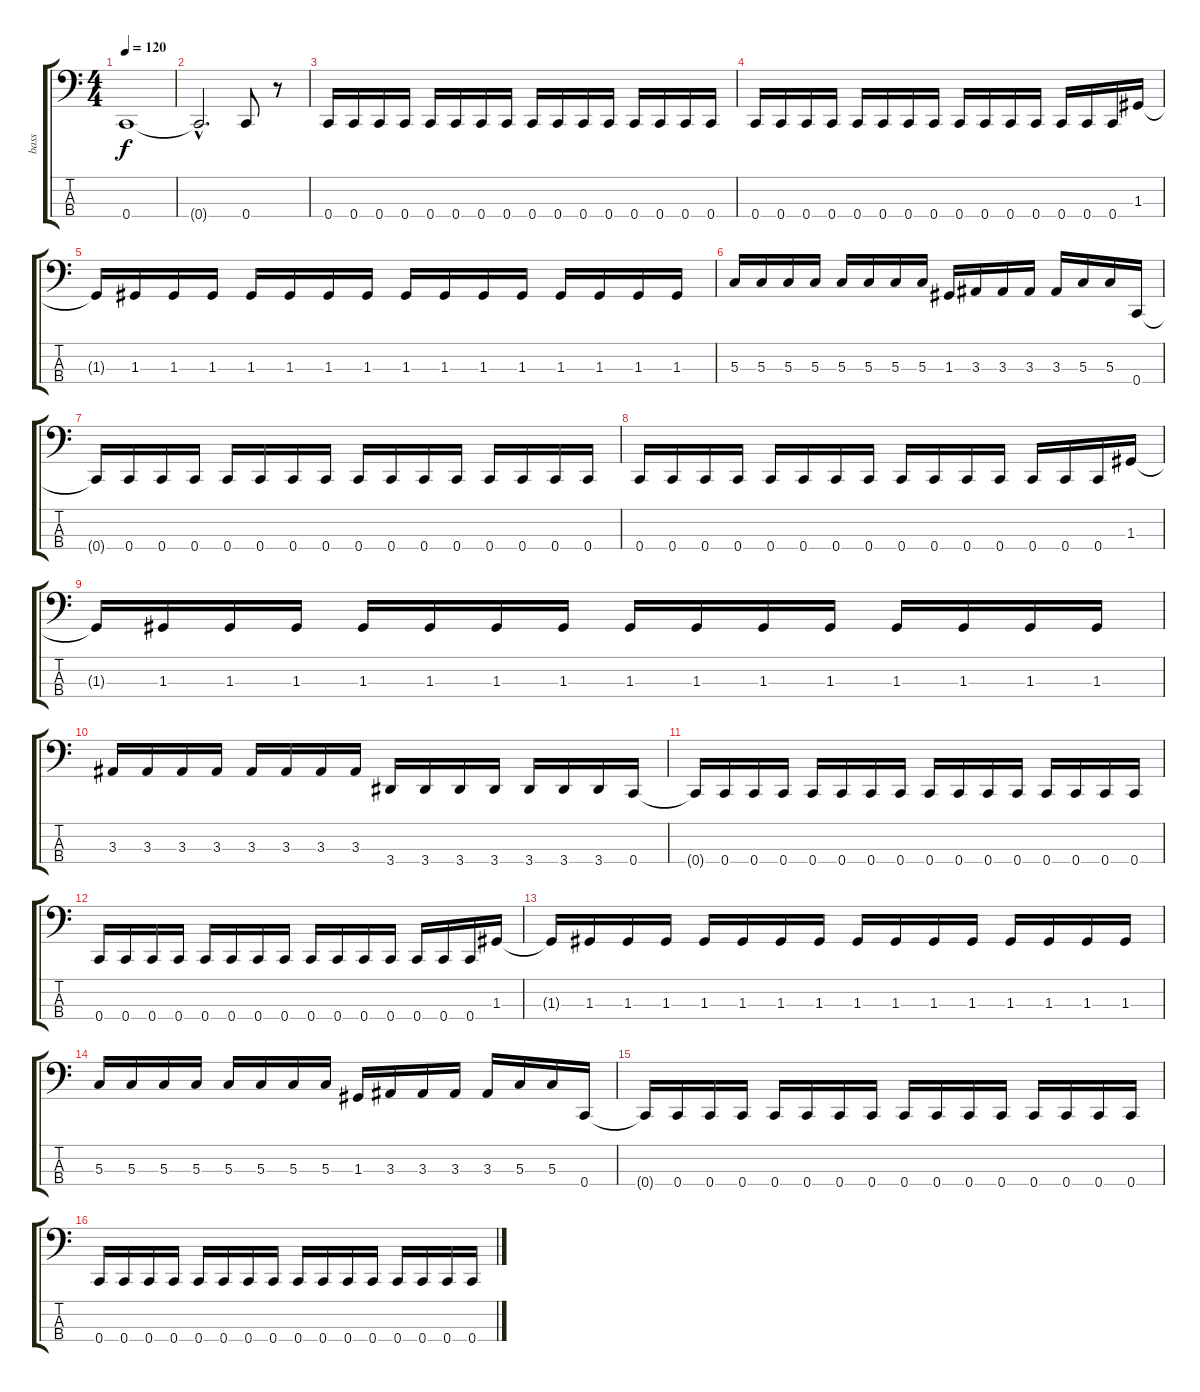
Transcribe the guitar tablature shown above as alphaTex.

\track ("bass" "bass") {instrument electricbasspick}
\staff {score tabs}
\tuning (F2 C2 G1 C1) {hide}
\ts (4 4)
\tempo 120
\clef f4
\ks c
0.4.1{dy f instrument electricbasspick} |
0.4{hac t}.2{d} 0.4.8 r.8 |
0.4.16 0.4.16 0.4.16 0.4.16 0.4.16 0.4.16 0.4.16 0.4.16 0.4.16 0.4.16 0.4.16 0.4.16 0.4.16 0.4.16 0.4.16 0.4.16 |
0.4.16 0.4.16 0.4.16 0.4.16 0.4.16 0.4.16 0.4.16 0.4.16 0.4.16 0.4.16 0.4.16 0.4.16 0.4.16 0.4.16 0.4.16 1.3.16 |
1.3{t}.16 1.3.16 1.3.16 1.3.16 1.3.16 1.3.16 1.3.16 1.3.16 1.3.16 1.3.16 1.3.16 1.3.16 1.3.16 1.3.16 1.3.16 1.3.16 |
5.3.16 5.3.16 5.3.16 5.3.16 5.3.16 5.3.16 5.3.16 5.3.16 1.3.16 3.3.16 3.3.16 3.3.16 3.3.16 5.3.16 5.3.16 0.4.16 |
0.4{t}.16 0.4.16 0.4.16 0.4.16 0.4.16 0.4.16 0.4.16 0.4.16 0.4.16 0.4.16 0.4.16 0.4.16 0.4.16 0.4.16 0.4.16 0.4.16 |
0.4.16 0.4.16 0.4.16 0.4.16 0.4.16 0.4.16 0.4.16 0.4.16 0.4.16 0.4.16 0.4.16 0.4.16 0.4.16 0.4.16 0.4.16 1.3.16 |
1.3{t}.16 1.3.16 1.3.16 1.3.16 1.3.16 1.3.16 1.3.16 1.3.16 1.3.16 1.3.16 1.3.16 1.3.16 1.3.16 1.3.16 1.3.16 1.3.16 |
3.3.16 3.3.16 3.3.16 3.3.16 3.3.16 3.3.16 3.3.16 3.3.16 3.4.16 3.4.16 3.4.16 3.4.16 3.4.16 3.4.16 3.4.16 0.4.16 |
0.4{t}.16 0.4.16 0.4.16 0.4.16 0.4.16 0.4.16 0.4.16 0.4.16 0.4.16 0.4.16 0.4.16 0.4.16 0.4.16 0.4.16 0.4.16 0.4.16 |
0.4.16 0.4.16 0.4.16 0.4.16 0.4.16 0.4.16 0.4.16 0.4.16 0.4.16 0.4.16 0.4.16 0.4.16 0.4.16 0.4.16 0.4.16 1.3.16 |
1.3{t}.16 1.3.16 1.3.16 1.3.16 1.3.16 1.3.16 1.3.16 1.3.16 1.3.16 1.3.16 1.3.16 1.3.16 1.3.16 1.3.16 1.3.16 1.3.16 |
5.3.16 5.3.16 5.3.16 5.3.16 5.3.16 5.3.16 5.3.16 5.3.16 1.3.16 3.3.16 3.3.16 3.3.16 3.3.16 5.3.16 5.3.16 0.4.16 |
0.4{t}.16 0.4.16 0.4.16 0.4.16 0.4.16 0.4.16 0.4.16 0.4.16 0.4.16 0.4.16 0.4.16 0.4.16 0.4.16 0.4.16 0.4.16 0.4.16 |
0.4.16 0.4.16 0.4.16 0.4.16 0.4.16 0.4.16 0.4.16 0.4.16 0.4.16 0.4.16 0.4.16 0.4.16 0.4.16 0.4.16 0.4.16 0.4.16
